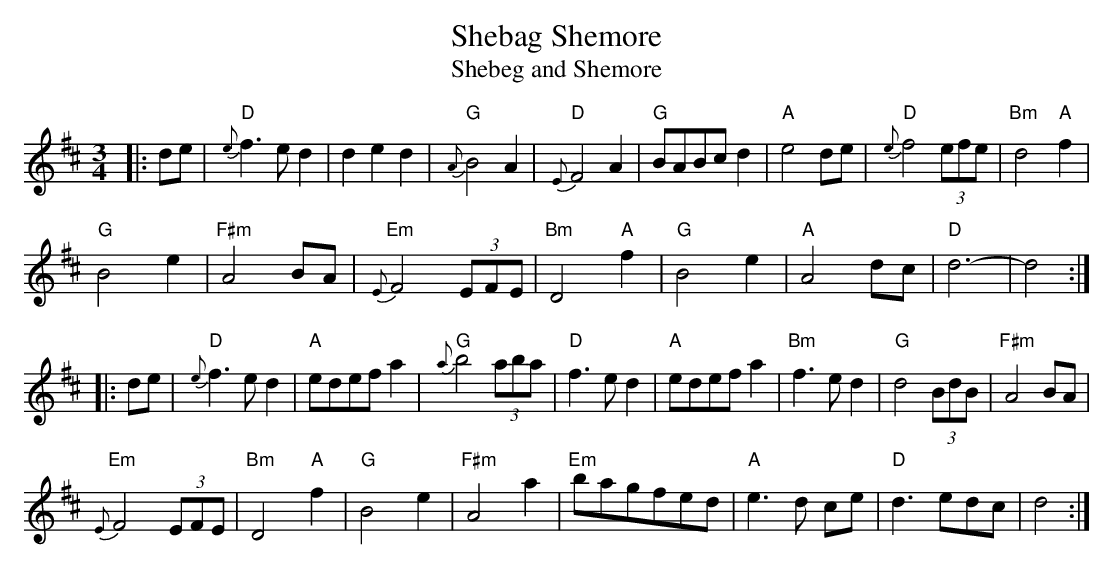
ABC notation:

X:1
T:Shebag Shemore
T:Shebeg and Shemore
M:3/4
L:1/8
K:D
|:de|\
"D"{e}f3ed2|d2e2d2|"G"{A}B4A2|"D"{E}F4A2|\
"G"BABcd2|"A"e4de|"D"{e}f4(3efe|"Bm"d4"A"f2|
"G"B4e2|"F#m"A4BA|"Em"{E}F4(3EFE|"Bm"D4"A"f2|\
"G"B4e2|"A"A4dc|"D"d6-|d4:|
|:de|\
"D"{e}f3ed2|"A"edefa2|"G"{a}b4(3aba|"D"f3ed2|\
"A"edefa2|"Bm"f3ed2|"G"d4(3BdB|"F#m"A4BA|
"Em"{E}F4(3EFE|"Bm"D4"A"f2|"G"B4e2|"F#m"A4a2|\
"Em"bagfed|"A"e3d ce|"D"d3edc|d4:|
